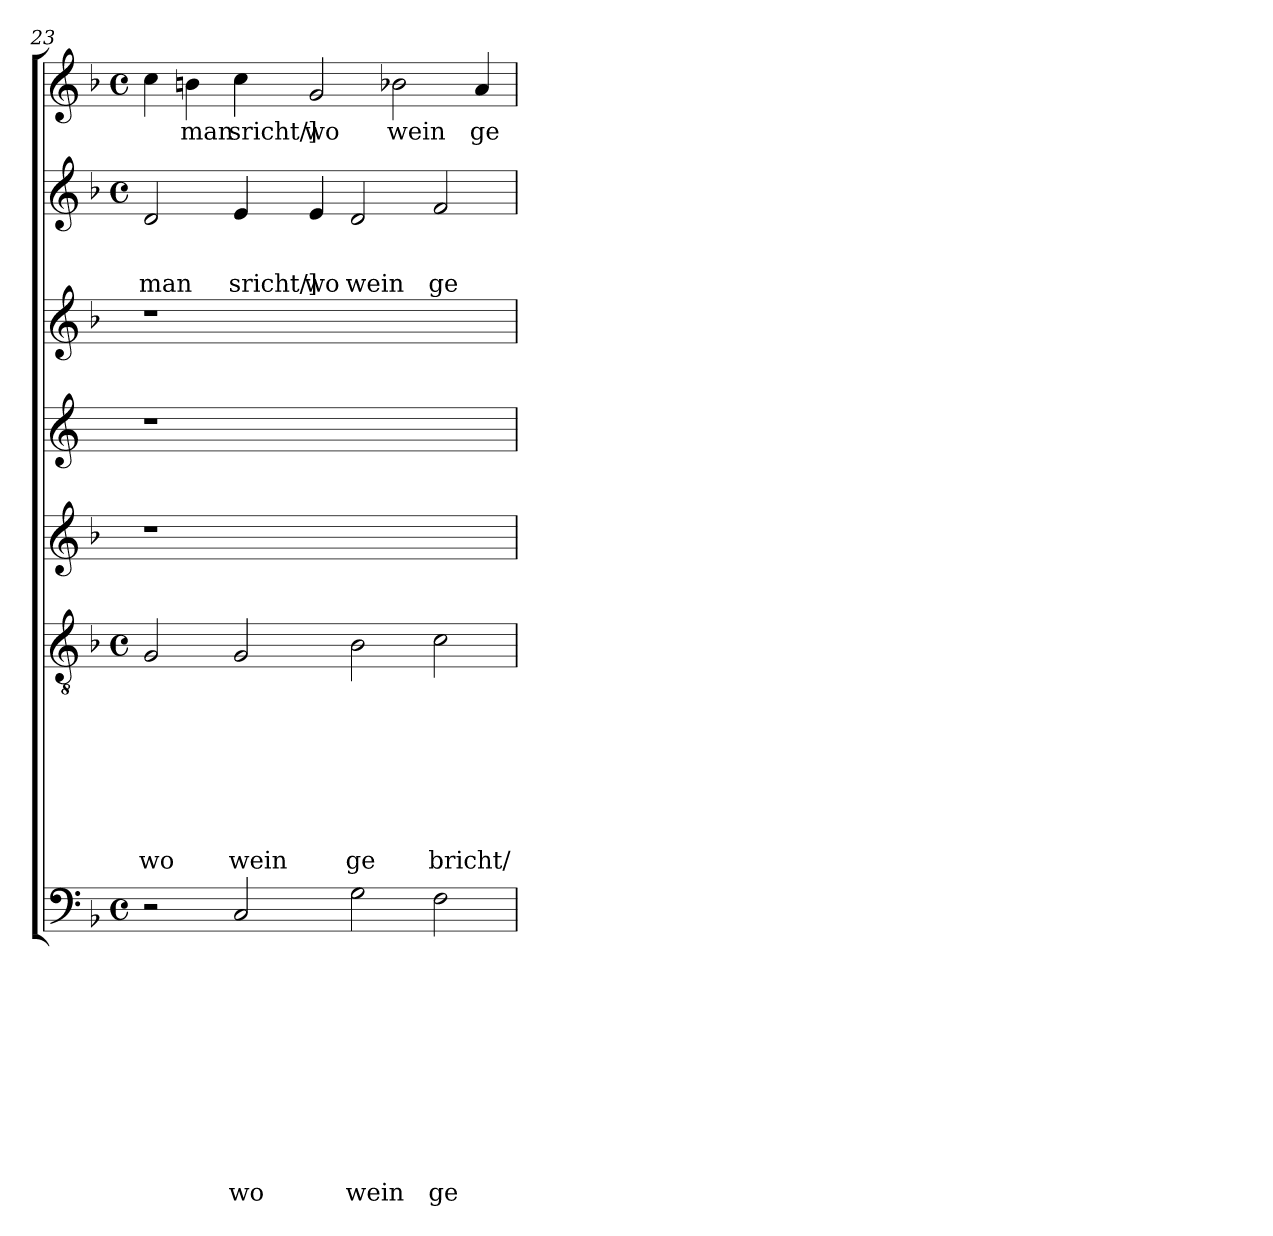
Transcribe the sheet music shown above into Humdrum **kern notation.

**kern	**text	**text	**text	**text	**text	**text	**text	**text	**text	**text	**text	**kern	**text	**text	**text	**text	**text	**text	**text	**text	**kern	**kern	**kern	**kern	**text	**text	**text	**kern	**text
*part7	*part7	*part7	*part7	*part7	*part7	*part7	*part7	*part7	*part7	*part7	*part7	*part6	*part6	*part6	*part6	*part6	*part6	*part6	*part6	*part6	*part5	*part4	*part3	*part2	*part2	*part2	*part2	*part1	*part1
*staff7	*staff7	*staff7	*staff7	*staff7	*staff7	*staff7	*staff7	*staff7	*staff7	*staff7	*staff7	*staff6	*staff6	*staff6	*staff6	*staff6	*staff6	*staff6	*staff6	*staff6	*staff5	*staff4	*staff3	*staff2	*staff2	*staff2	*staff2	*staff1	*staff1
!!LO:LB:g=z
*clefF4	*	*	*	*	*	*	*	*	*	*	*	*clefGv2	*	*	*	*	*	*	*	*	*clefG2	*clefG2	*clefG2	*clefG2	*	*	*	*clefG2	*
*	*	*	*	*	*	*	*	*	*	*	*	*	*	*	*	*	*	*	*	*	*	*ITrd-3c-5	*	*	*	*	*	*	*
*k[b-]	*	*	*	*	*	*	*	*	*	*	*	*k[b-]	*	*	*	*	*	*	*	*	*k[b-]	*k[b-]	*k[b-]	*k[b-]	*	*	*	*k[b-]	*
*F:	*	*	*	*	*	*	*	*	*	*	*	*F:	*	*	*	*	*	*	*	*	*F:	*F:	*F:	*F:	*	*	*	*F:	*
*M4/4	*	*	*	*	*	*	*	*	*	*	*	*M4/4	*	*	*	*	*	*	*	*	*	*	*	*M4/4	*	*	*	*M4/4	*
*met(c)	*	*	*	*	*	*	*	*	*	*	*	*met(c)	*	*	*	*	*	*	*	*	*	*	*	*met(c)	*	*	*	*met(c)	*
=23	=23	=23	=23	=23	=23	=23	=23	=23	=23	=23	=23	=23	=23	=23	=23	=23	=23	=23	=23	=23	=23	=23	=23	=23	=23	=23	=23	=23	=23
!	!	!	!	!	!	!	!	!	!	!	!	!	!	!	!	!	!	!	!	!LO:LY:b	!	!	!	!	!	!	!LO:LY:b	!	!
2r	.	.	.	.	.	.	.	.	.	.	.	2G/	.	.	.	.	.	.	.	wo	1r	1r	1r	2d/	.	.	man	4cc\	.
!	!	!	!	!	!	!	!	!	!	!	!	!	!	!	!	!	!	!	!	!	!	!	!	!	!	!	!	!	!LO:LY:b
.	.	.	.	.	.	.	.	.	.	.	.	.	.	.	.	.	.	.	.	.	.	.	.	.	.	.	.	4bn\	man
!	!	!	!	!	!	!	!	!	!	!	!LO:LY:b	!	!	!	!	!	!	!	!	!LO:LY:b	!	!	!	!	!	!	!LO:LY:b	!	!LO:LY:b
2C/	.	.	.	.	.	.	.	.	.	.	wo	2G/	.	.	.	.	.	.	.	wein	.	.	.	4e/	.	.	sricht/]	4cc\	sricht/]
!	!	!	!	!	!	!	!	!	!	!	!	!	!	!	!	!	!	!	!	!	!	!	!	!	!	!	!LO:LY:b	!	!LO:LY:b
.	.	.	.	.	.	.	.	.	.	.	.	.	.	.	.	.	.	.	.	.	.	.	.	4e/	.	.	wo	2g/	wo
!	!	!	!	!	!	!	!	!	!	!	!LO:LY:b	!	!	!	!	!	!	!	!	!LO:LY:b	!	!	!	!	!	!	!LO:LY:b	!	!
2G\	.	.	.	.	.	.	.	.	.	.	wein	2B-\	.	.	.	.	.	.	.	ge	1ryy	1ryy	1ryy	2d/	.	.	wein	.	.
!	!	!	!	!	!	!	!	!	!	!	!	!	!	!	!	!	!	!	!	!	!	!	!	!	!	!	!	!	!LO:LY:b
.	.	.	.	.	.	.	.	.	.	.	.	.	.	.	.	.	.	.	.	.	.	.	.	.	.	.	.	2b-X\	wein
!	!	!	!	!	!	!	!	!	!	!	!LO:LY:b	!	!	!	!	!	!	!	!	!LO:LY:b	!	!	!	!	!	!	!LO:LY:b	!	!
2F\	.	.	.	.	.	.	.	.	.	.	ge	2c\	.	.	.	.	.	.	.	bricht/	.	.	.	2f/	.	.	ge	.	.
!	!	!	!	!	!	!	!	!	!	!	!	!	!	!	!	!	!	!	!	!	!	!	!	!	!	!	!	!	!LO:LY:b
.	.	.	.	.	.	.	.	.	.	.	.	.	.	.	.	.	.	.	.	.	.	.	.	.	.	.	.	4a/	ge-
=	=	=	=	=	=	=	=	=	=	=	=	=	=	=	=	=	=	=	=	=	=	=	=	=	=	=	=	=	=
*-	*-	*-	*-	*-	*-	*-	*-	*-	*-	*-	*-	*-	*-	*-	*-	*-	*-	*-	*-	*-	*-	*-	*-	*-	*-	*-	*-	*-	*-
